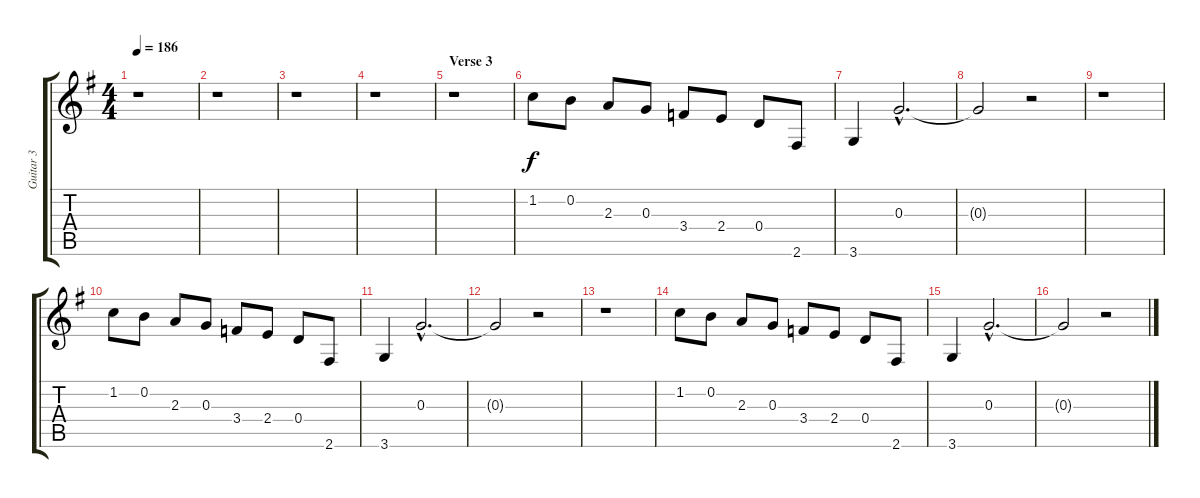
\track ("Guitar 3" "Guitar 3") {instrument electricguitarclean}
\staff {score tabs}
\tuning (E4 B3 G3 D3 A2 E2) {hide}
\ts (4 4)
\tempo 186
\clef g2
\ks g
r.1{dy f} |
r.1 |
r.1 |
r.1 |
\section ("" "Verse 3")
r.1 |
1.2.8 0.2.8 2.3.8 0.3.8 3.4.8 2.4.8 0.4.8 2.6.8 |
3.6.4 0.3{hac}.2{d} |
0.3{t}.2 r.2 |
r.1 |
1.2.8 0.2.8 2.3.8 0.3.8 3.4.8 2.4.8 0.4.8 2.6.8 |
3.6.4 0.3{hac}.2{d} |
0.3{t}.2 r.2 |
r.1 |
1.2.8 0.2.8 2.3.8 0.3.8 3.4.8 2.4.8 0.4.8 2.6.8 |
3.6.4 0.3{hac}.2{d} |
0.3{t}.2 r.2
